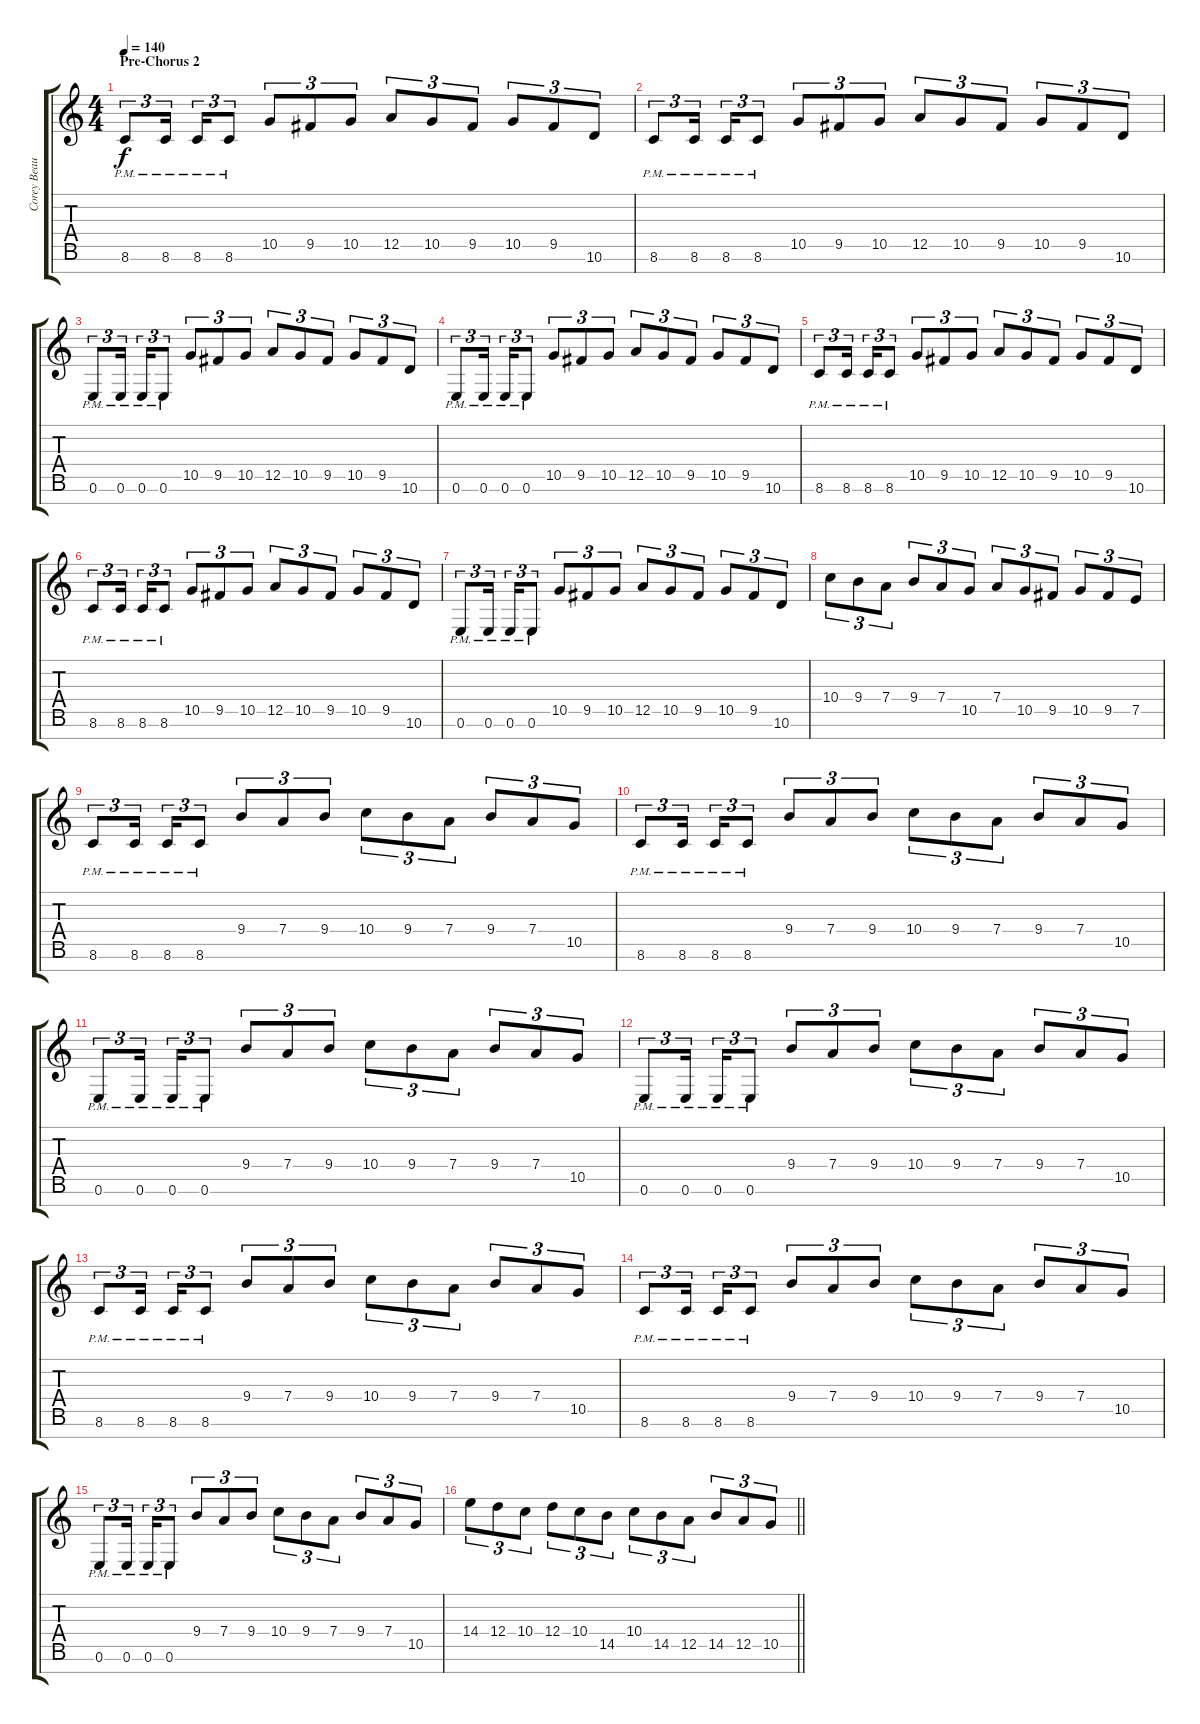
\track ("Corey Beaulieu" "Corey Beau") {instrument distortionguitar}
\staff {score tabs}
\tuning (E4 B3 G3 D3 A2 E2 B1) {hide}
\ts (4 4)
\section ("" "Pre-Chorus 2")
\tempo 140
\clef g2
\ks c
8.6{pm}.8{tu (3 2) dy f} 8.6{pm}.16{tu (3 2) beam splitsecondary} 8.6{pm}.16{tu (3 2)} 8.6{pm}.8{tu (3 2)} 10.5.8{tu (3 2)} 9.5.8{tu (3 2)} 10.5.8{tu (3 2)} 12.5.8{tu (3 2)} 10.5.8{tu (3 2)} 9.5.8{tu (3 2)} 10.5.8{tu (3 2)} 9.5.8{tu (3 2)} 10.6.8{tu (3 2)} |
8.6{pm}.8{tu (3 2)} 8.6{pm}.16{tu (3 2) beam splitsecondary} 8.6{pm}.16{tu (3 2)} 8.6{pm}.8{tu (3 2)} 10.5.8{tu (3 2)} 9.5.8{tu (3 2)} 10.5.8{tu (3 2)} 12.5.8{tu (3 2)} 10.5.8{tu (3 2)} 9.5.8{tu (3 2)} 10.5.8{tu (3 2)} 9.5.8{tu (3 2)} 10.6.8{tu (3 2)} |
0.6{pm}.8{tu (3 2)} 0.6{pm}.16{tu (3 2) beam splitsecondary} 0.6{pm}.16{tu (3 2)} 0.6{pm}.8{tu (3 2)} 10.5.8{tu (3 2)} 9.5.8{tu (3 2)} 10.5.8{tu (3 2)} 12.5.8{tu (3 2)} 10.5.8{tu (3 2)} 9.5.8{tu (3 2)} 10.5.8{tu (3 2)} 9.5.8{tu (3 2)} 10.6.8{tu (3 2)} |
0.6{pm}.8{tu (3 2)} 0.6{pm}.16{tu (3 2) beam splitsecondary} 0.6{pm}.16{tu (3 2)} 0.6{pm}.8{tu (3 2)} 10.5.8{tu (3 2)} 9.5.8{tu (3 2)} 10.5.8{tu (3 2)} 12.5.8{tu (3 2)} 10.5.8{tu (3 2)} 9.5.8{tu (3 2)} 10.5.8{tu (3 2)} 9.5.8{tu (3 2)} 10.6.8{tu (3 2)} |
8.6{pm}.8{tu (3 2)} 8.6{pm}.16{tu (3 2) beam splitsecondary} 8.6{pm}.16{tu (3 2)} 8.6{pm}.8{tu (3 2)} 10.5.8{tu (3 2)} 9.5.8{tu (3 2)} 10.5.8{tu (3 2)} 12.5.8{tu (3 2)} 10.5.8{tu (3 2)} 9.5.8{tu (3 2)} 10.5.8{tu (3 2)} 9.5.8{tu (3 2)} 10.6.8{tu (3 2)} |
8.6{pm}.8{tu (3 2)} 8.6{pm}.16{tu (3 2) beam splitsecondary} 8.6{pm}.16{tu (3 2)} 8.6{pm}.8{tu (3 2)} 10.5.8{tu (3 2)} 9.5.8{tu (3 2)} 10.5.8{tu (3 2)} 12.5.8{tu (3 2)} 10.5.8{tu (3 2)} 9.5.8{tu (3 2)} 10.5.8{tu (3 2)} 9.5.8{tu (3 2)} 10.6.8{tu (3 2)} |
0.6{pm}.8{tu (3 2)} 0.6{pm}.16{tu (3 2) beam splitsecondary} 0.6{pm}.16{tu (3 2)} 0.6{pm}.8{tu (3 2)} 10.5.8{tu (3 2)} 9.5.8{tu (3 2)} 10.5.8{tu (3 2)} 12.5.8{tu (3 2)} 10.5.8{tu (3 2)} 9.5.8{tu (3 2)} 10.5.8{tu (3 2)} 9.5.8{tu (3 2)} 10.6.8{tu (3 2)} |
10.4.8{tu (3 2)} 9.4.8{tu (3 2)} 7.4.8{tu (3 2)} 9.4.8{tu (3 2)} 7.4.8{tu (3 2)} 10.5.8{tu (3 2)} 7.4.8{tu (3 2)} 10.5.8{tu (3 2)} 9.5.8{tu (3 2)} 10.5.8{tu (3 2)} 9.5.8{tu (3 2)} 7.5.8{tu (3 2)} |
8.6{pm}.8{tu (3 2)} 8.6{pm}.16{tu (3 2) beam splitsecondary} 8.6{pm}.16{tu (3 2)} 8.6{pm}.8{tu (3 2)} 9.4.8{tu (3 2)} 7.4.8{tu (3 2)} 9.4.8{tu (3 2)} 10.4.8{tu (3 2)} 9.4.8{tu (3 2)} 7.4.8{tu (3 2)} 9.4.8{tu (3 2)} 7.4.8{tu (3 2)} 10.5.8{tu (3 2)} |
8.6{pm}.8{tu (3 2)} 8.6{pm}.16{tu (3 2) beam splitsecondary} 8.6{pm}.16{tu (3 2)} 8.6{pm}.8{tu (3 2)} 9.4.8{tu (3 2)} 7.4.8{tu (3 2)} 9.4.8{tu (3 2)} 10.4.8{tu (3 2)} 9.4.8{tu (3 2)} 7.4.8{tu (3 2)} 9.4.8{tu (3 2)} 7.4.8{tu (3 2)} 10.5.8{tu (3 2)} |
0.6{pm}.8{tu (3 2)} 0.6{pm}.16{tu (3 2) beam splitsecondary} 0.6{pm}.16{tu (3 2)} 0.6{pm}.8{tu (3 2)} 9.4.8{tu (3 2)} 7.4.8{tu (3 2)} 9.4.8{tu (3 2)} 10.4.8{tu (3 2)} 9.4.8{tu (3 2)} 7.4.8{tu (3 2)} 9.4.8{tu (3 2)} 7.4.8{tu (3 2)} 10.5.8{tu (3 2)} |
0.6{pm}.8{tu (3 2)} 0.6{pm}.16{tu (3 2) beam splitsecondary} 0.6{pm}.16{tu (3 2)} 0.6{pm}.8{tu (3 2)} 9.4.8{tu (3 2)} 7.4.8{tu (3 2)} 9.4.8{tu (3 2)} 10.4.8{tu (3 2)} 9.4.8{tu (3 2)} 7.4.8{tu (3 2)} 9.4.8{tu (3 2)} 7.4.8{tu (3 2)} 10.5.8{tu (3 2)} |
8.6{pm}.8{tu (3 2)} 8.6{pm}.16{tu (3 2) beam splitsecondary} 8.6{pm}.16{tu (3 2)} 8.6{pm}.8{tu (3 2)} 9.4.8{tu (3 2)} 7.4.8{tu (3 2)} 9.4.8{tu (3 2)} 10.4.8{tu (3 2)} 9.4.8{tu (3 2)} 7.4.8{tu (3 2)} 9.4.8{tu (3 2)} 7.4.8{tu (3 2)} 10.5.8{tu (3 2)} |
8.6{pm}.8{tu (3 2)} 8.6{pm}.16{tu (3 2) beam splitsecondary} 8.6{pm}.16{tu (3 2)} 8.6{pm}.8{tu (3 2)} 9.4.8{tu (3 2)} 7.4.8{tu (3 2)} 9.4.8{tu (3 2)} 10.4.8{tu (3 2)} 9.4.8{tu (3 2)} 7.4.8{tu (3 2)} 9.4.8{tu (3 2)} 7.4.8{tu (3 2)} 10.5.8{tu (3 2)} |
0.6{pm}.8{tu (3 2)} 0.6{pm}.16{tu (3 2) beam splitsecondary} 0.6{pm}.16{tu (3 2)} 0.6{pm}.8{tu (3 2)} 9.4.8{tu (3 2)} 7.4.8{tu (3 2)} 9.4.8{tu (3 2)} 10.4.8{tu (3 2)} 9.4.8{tu (3 2)} 7.4.8{tu (3 2)} 9.4.8{tu (3 2)} 7.4.8{tu (3 2)} 10.5.8{tu (3 2)} |
\barLineRight lightlight
14.4.8{tu (3 2)} 12.4.8{tu (3 2)} 10.4.8{tu (3 2)} 12.4.8{tu (3 2)} 10.4.8{tu (3 2)} 14.5.8{tu (3 2)} 10.4.8{tu (3 2)} 14.5.8{tu (3 2)} 12.5.8{tu (3 2)} 14.5.8{tu (3 2)} 12.5.8{tu (3 2)} 10.5.8{tu (3 2)}
